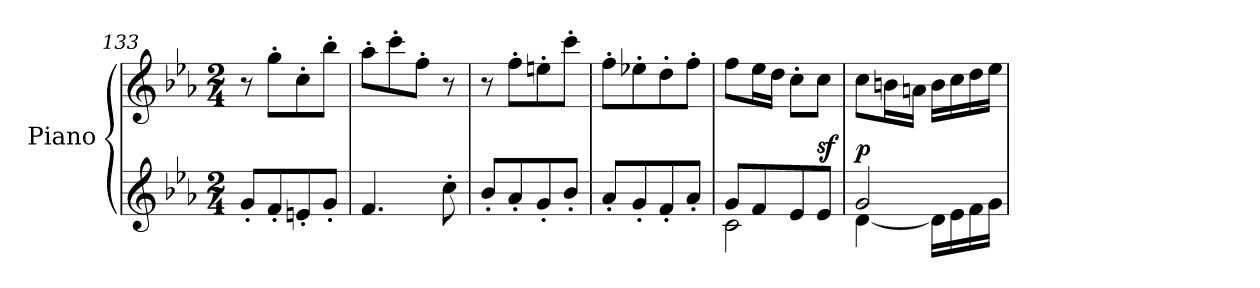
**kern	**kern	**dynam
*part1	*part1	*part1
*staff2	*staff1	*staff1/2
*I"Piano	*	*
*I'Pno	*	*
!!LO:PB:g=z
*clefG2	*clefG2	*
*k[b-e-a-]	*k[b-e-a-]	*
*M2/4	*M2/4	*
=133	=133	=133
8g'/L	8r	.
8f'/	8gg'\L	.
8en'/	8cc'\	.
8g'/J	8bb-'\J	.
=134	=134	=134
4.f/	8aa-'\L	.
.	8ccc'\	.
.	8ff'\J	.
8cc'\	8r	.
=135	=135	=135
8b-'/L	8r	.
8a-'/	8ff'\L	.
8g'/	8een'\	.
8b-'/J	8ccc'\J	.
=136	=136	=136
8a-'/L	8ff'\L	.
8g'/	8ee-X'\	.
8f'/	8dd'\	.
8a-'/J	8ff'\J	.
=137	=137	=137
*^	*	*
8g/L	2c\	8ff\L	.
8f/	.	16ee-\L	.
.	.	16dd\JJ	.
8e-/	.	8cc'\L	.
!	!	!	!LO:DY:a=2
8e-/J	.	8cc\J	sf
=138	=138	=138	=138
!	!	!	!LO:DY:a=2
2g/	[4d\	8cc\L	p
.	.	16bn\L	.
.	.	16an\JJ	.
.	16d\LL]	16b\LL	.
.	16e-\	16cc\	.
.	16f\	16dd\	.
.	16g\JJ	16ee-\JJ	.
*v	*v	*	*
=	=	=
*-	*-	*-
